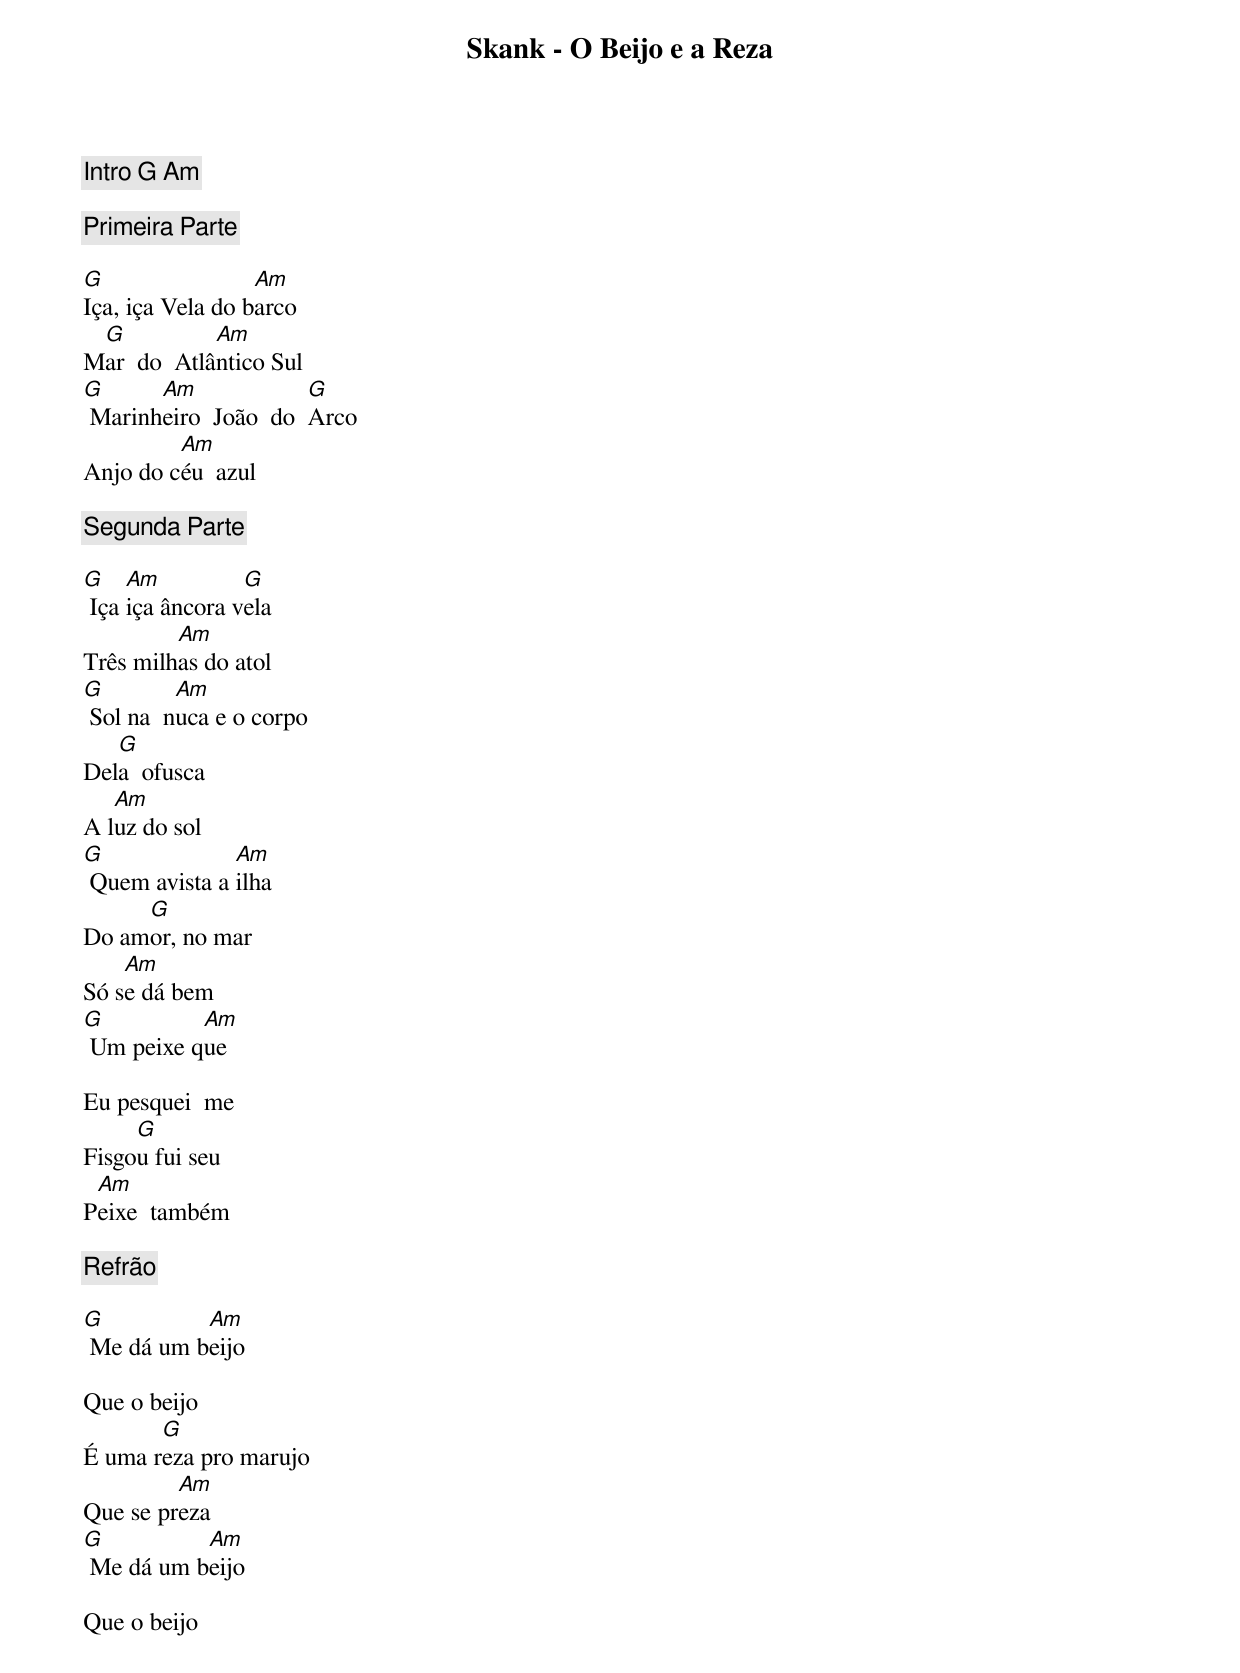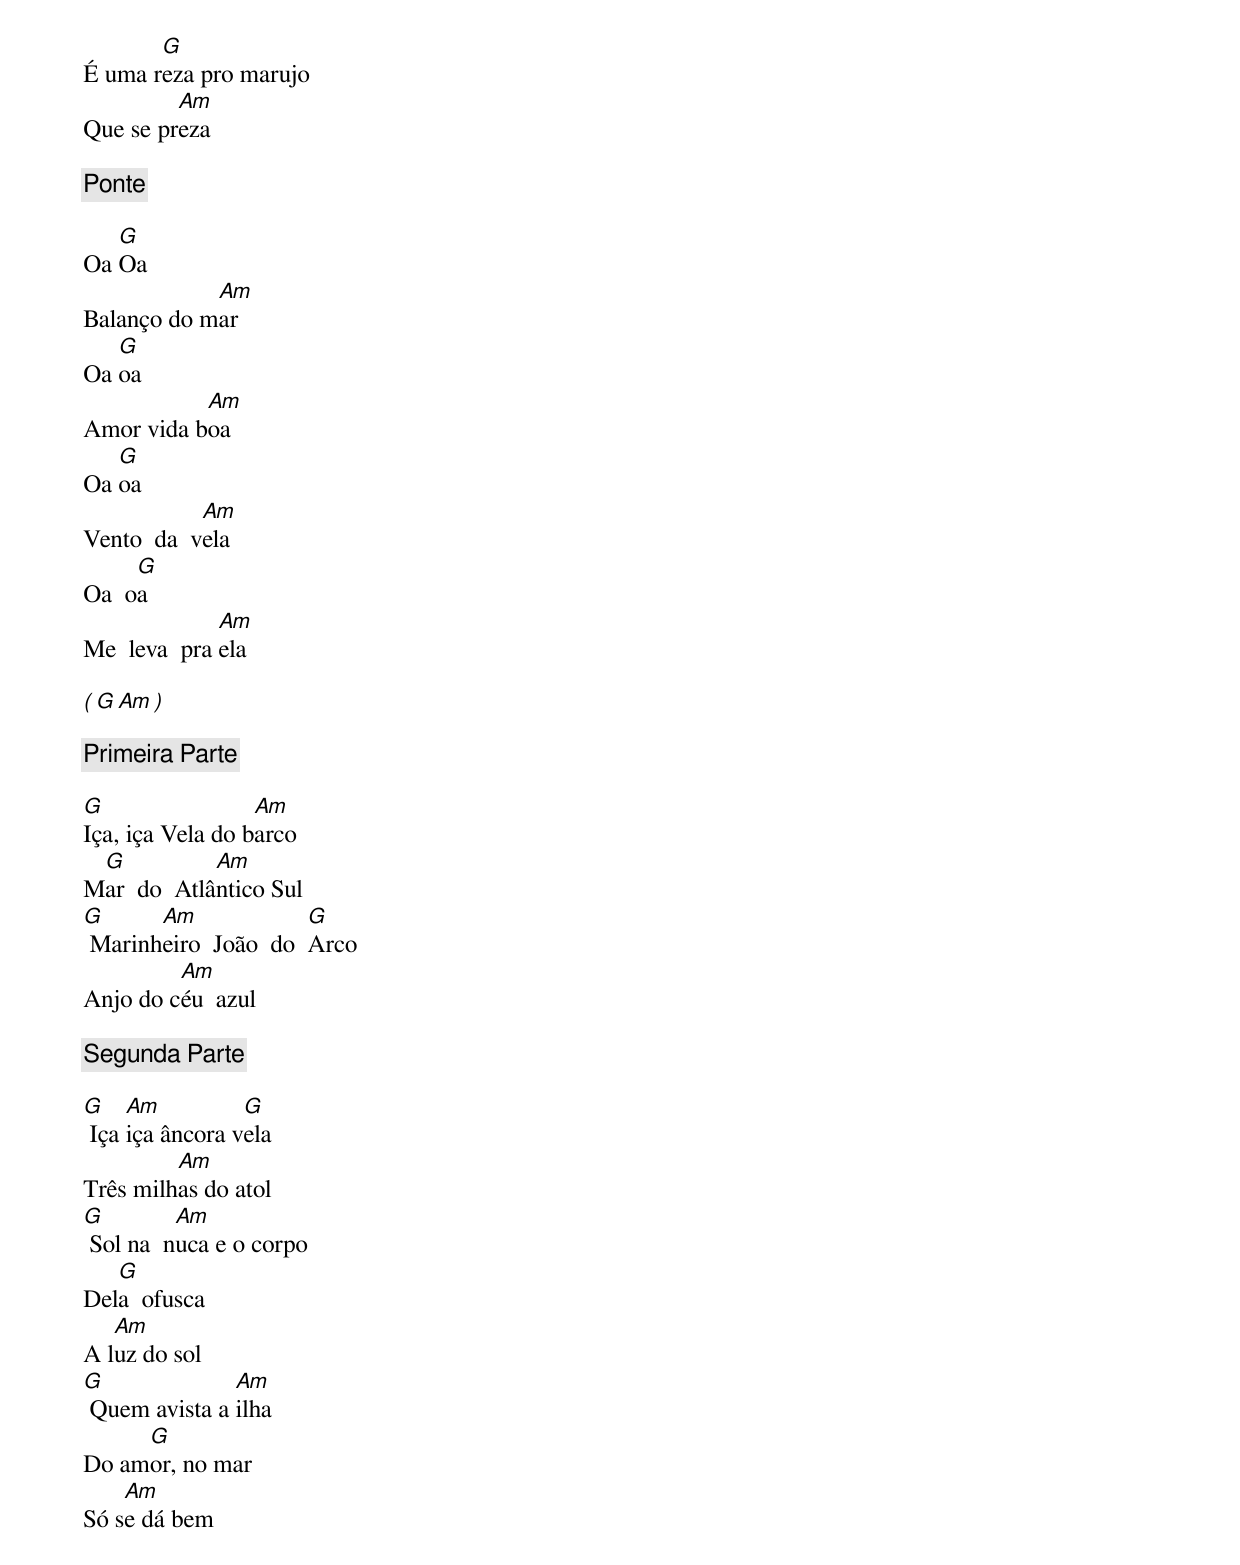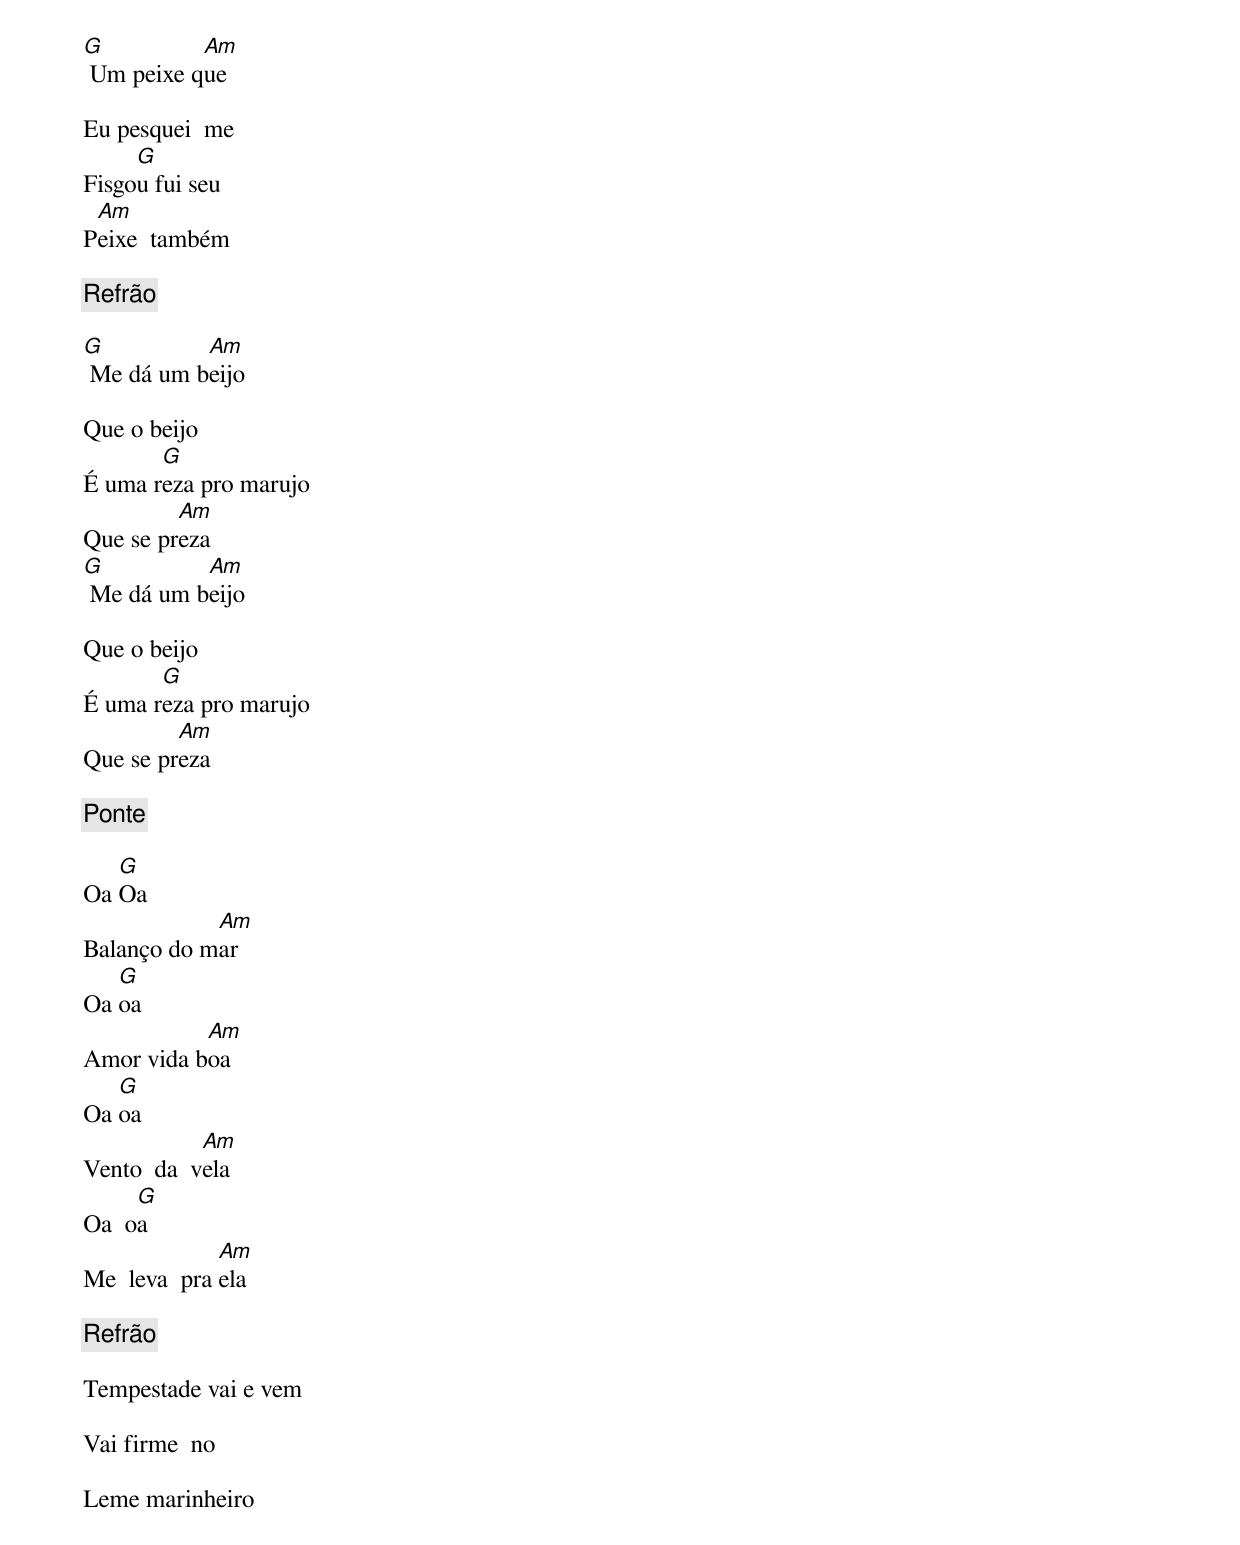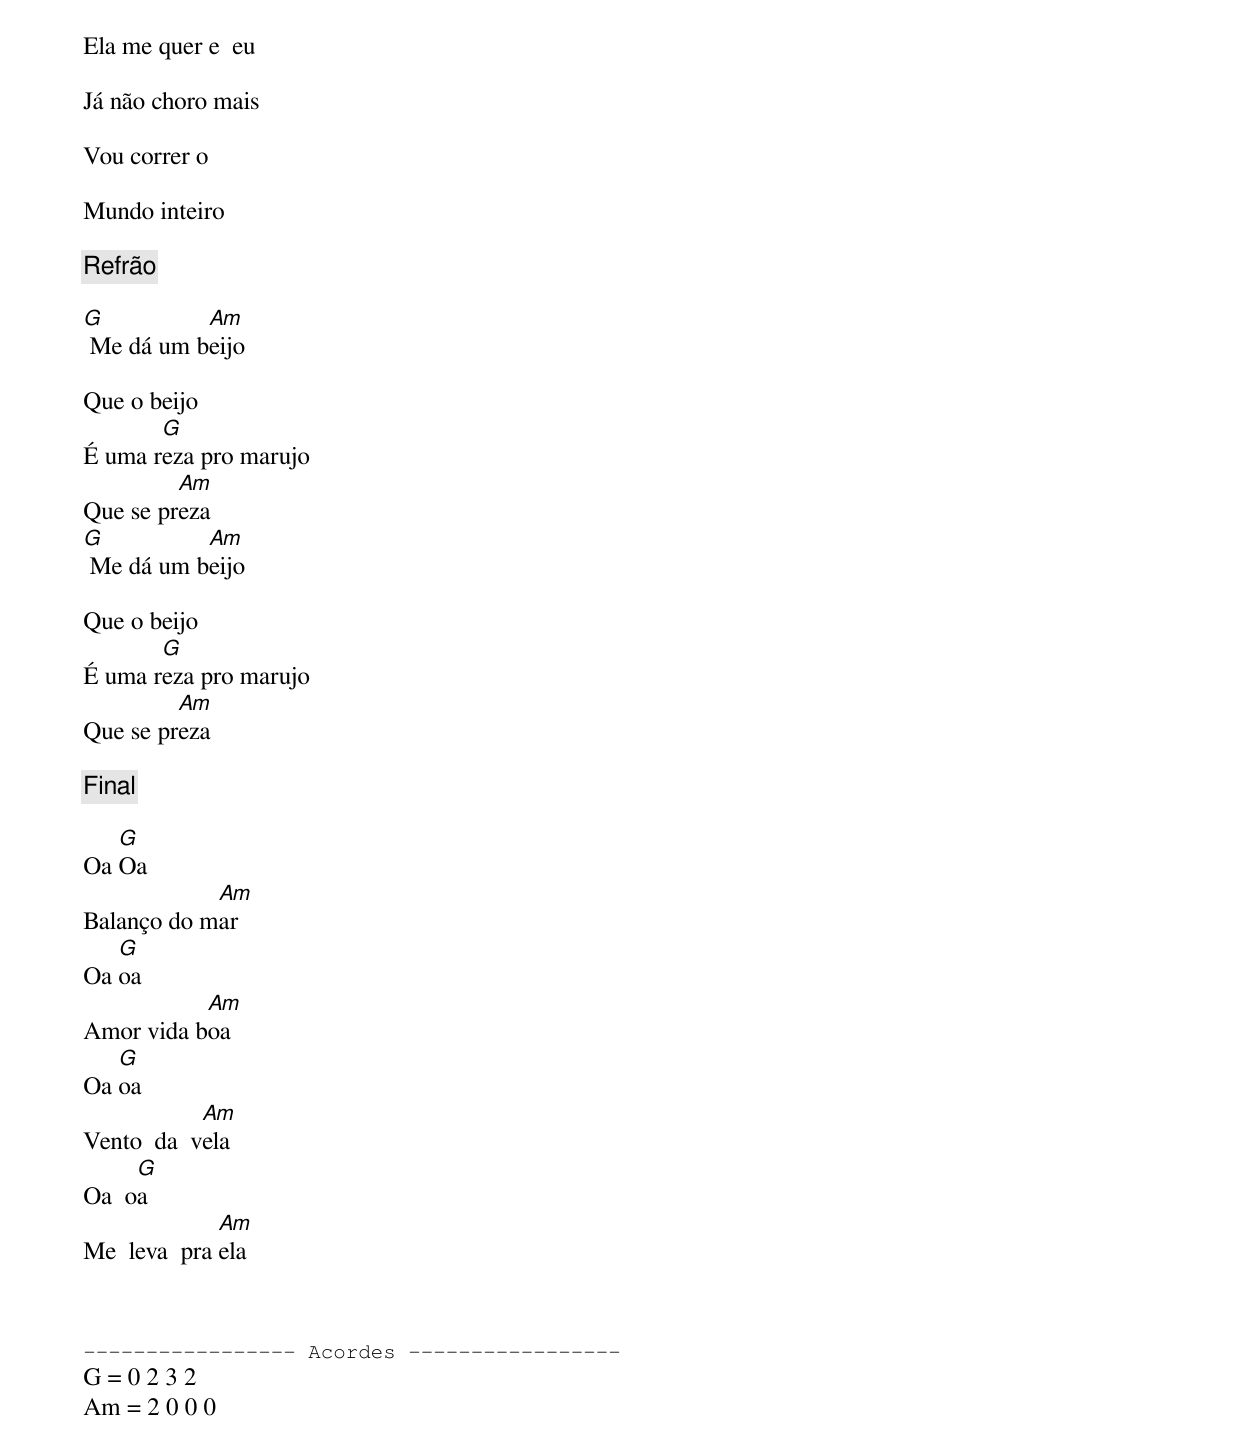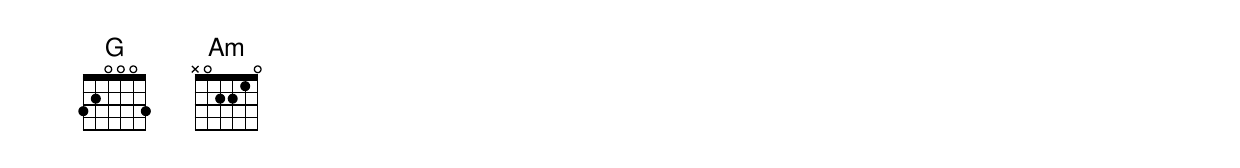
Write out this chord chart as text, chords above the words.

Skank - O Beijo e a Reza

[Intro] G Am

[Primeira Parte]

G                 Am
Iça, iça Vela do barco
 G           Am
Mar  do  Atlântico Sul
G      Am              G
 Marinheiro  João  do  Arco
         Am
Anjo do céu  azul

[Segunda Parte]

G    Am          G
 Iça iça âncora vela
         Am
Três milhas do atol
G         Am
 Sol na  nuca e o corpo
   G
Dela  ofusca
   Am
A luz do sol
G              Am
 Quem avista a ilha
     G
Do amor, no mar
    Am
Só se dá bem
G          Am
 Um peixe que

Eu pesquei  me
     G
Fisgou fui seu
 Am
Peixe  também

[Refrão]

G          Am
 Me dá um beijo

Que o beijo
       G
É uma reza pro marujo
         Am
Que se preza
G          Am
 Me dá um beijo

Que o beijo
       G
É uma reza pro marujo
         Am
Que se preza

[Ponte]

   G
Oa Oa
            Am
Balanço do mar
   G
Oa oa
           Am
Amor vida boa
   G
Oa oa
            Am
Vento  da  vela
     G
Oa  oa
              Am
Me  leva  pra ela

( G Am )

[Primeira Parte]

G                 Am
Iça, iça Vela do barco
 G           Am
Mar  do  Atlântico Sul
G      Am              G
 Marinheiro  João  do  Arco
         Am
Anjo do céu  azul

[Segunda Parte]

G    Am          G
 Iça iça âncora vela
         Am
Três milhas do atol
G         Am
 Sol na  nuca e o corpo
   G
Dela  ofusca
   Am
A luz do sol
G              Am
 Quem avista a ilha
     G
Do amor, no mar
    Am
Só se dá bem
G          Am
 Um peixe que

Eu pesquei  me
     G
Fisgou fui seu
 Am
Peixe  também

[Refrão]

G          Am
 Me dá um beijo

Que o beijo
       G
É uma reza pro marujo
         Am
Que se preza
G          Am
 Me dá um beijo

Que o beijo
       G
É uma reza pro marujo
         Am
Que se preza

[Ponte]

   G
Oa Oa
            Am
Balanço do mar
   G
Oa oa
           Am
Amor vida boa
   G
Oa oa
            Am
Vento  da  vela
     G
Oa  oa
              Am
Me  leva  pra ela

[Refrão]

Tempestade vai e vem

Vai firme  no

Leme marinheiro

Ela me quer e  eu

Já não choro mais

Vou correr o

Mundo inteiro

[Refrão]

G          Am
 Me dá um beijo

Que o beijo
       G
É uma reza pro marujo
         Am
Que se preza
G          Am
 Me dá um beijo

Que o beijo
       G
É uma reza pro marujo
         Am
Que se preza

[Final]

   G
Oa Oa
            Am
Balanço do mar
   G
Oa oa
           Am
Amor vida boa
   G
Oa oa
            Am
Vento  da  vela
     G
Oa  oa
              Am
Me  leva  pra ela



----------------- Acordes -----------------
G = 0 2 3 2
Am = 2 0 0 0
